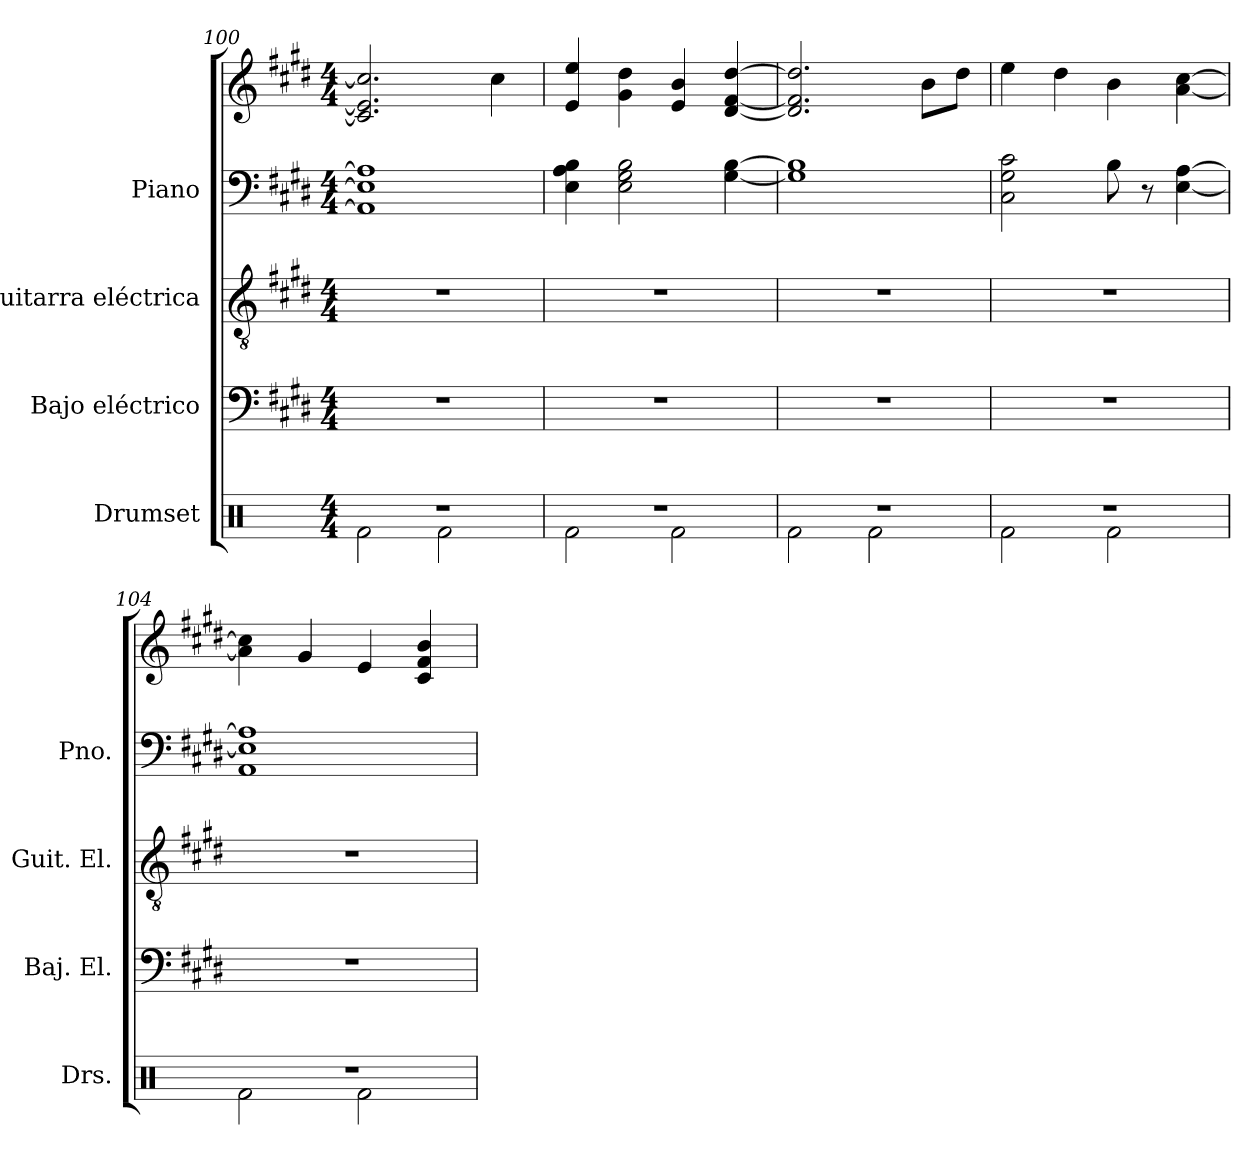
**kern	**kern	**kern	**kern	**kern
*part4	*part3	*part2	*part1	*part1
*staff5	*staff4	*staff3	*staff2	*staff1
*I"Drumset	*I"Bajo eléctrico	*I"Guitarra eléctrica	*I"Piano	*
*I'Drs.	*I'Baj. El.	*I'Guit. El.	*I'Pno.	*
*clefX	*clefF4	*clefGv2	*clefF4	*clefG2
*	*ITrd7c12	*	*	*
*k[]	*k[f#c#g#d#]	*k[f#c#g#d#]	*k[f#c#g#d#]	*k[f#c#g#d#]
*M4/4	*M4/4	*M4/4	*M4/4	*M4/4
=100	=100	=100	=100	=100
*^	*	*	*	*
1r	2Rf\	1r	1r	1AA] 1E] 1A]	2.c#/] 2.e/] 2.cc#/]
.	2Rf\	.	.	.	.
.	.	.	.	.	4cc#\
=101	=101	=101	=101	=101	=101
1r	2Rf\	1r	1r	4E\ 4A\ 4B\	4e/ 4ee/
.	.	.	.	2E\ 2G#\ 2B\	4g#\ 4dd#\
.	2Rf\	.	.	.	4e/ 4b/
.	.	.	.	[4G#\ [4B\	[4d#/ [4f#/ [4dd#/
=102	=102	=102	=102	=102	=102
1r	2Rf\	1r	1r	1G#] 1B]	2.d#/] 2.f#/] 2.dd#/]
.	2Rf\	.	.	.	.
.	.	.	.	.	8b\L
.	.	.	.	.	8dd#\J
=103	=103	=103	=103	=103	=103
1r	2Rf\	1r	1r	2C#\ 2G#\ 2c#\	4ee\
.	.	.	.	.	4dd#\
.	2Rf\	.	.	8B\	4b\
.	.	.	.	8r	.
.	.	.	.	[4E\ [4A\	[4a\ [4cc#\
=104	=104	=104	=104	=104	=104
1r	2Rf\	1r	1r	1AA 1E] 1A]	4a\] 4cc#\]
.	.	.	.	.	4g#/
.	2Rf\	.	.	.	4e/
.	.	.	.	.	4c#/ 4f#/ 4b/
*v	*v	*	*	*	*
=	=	=	=	=
*-	*-	*-	*-	*-
